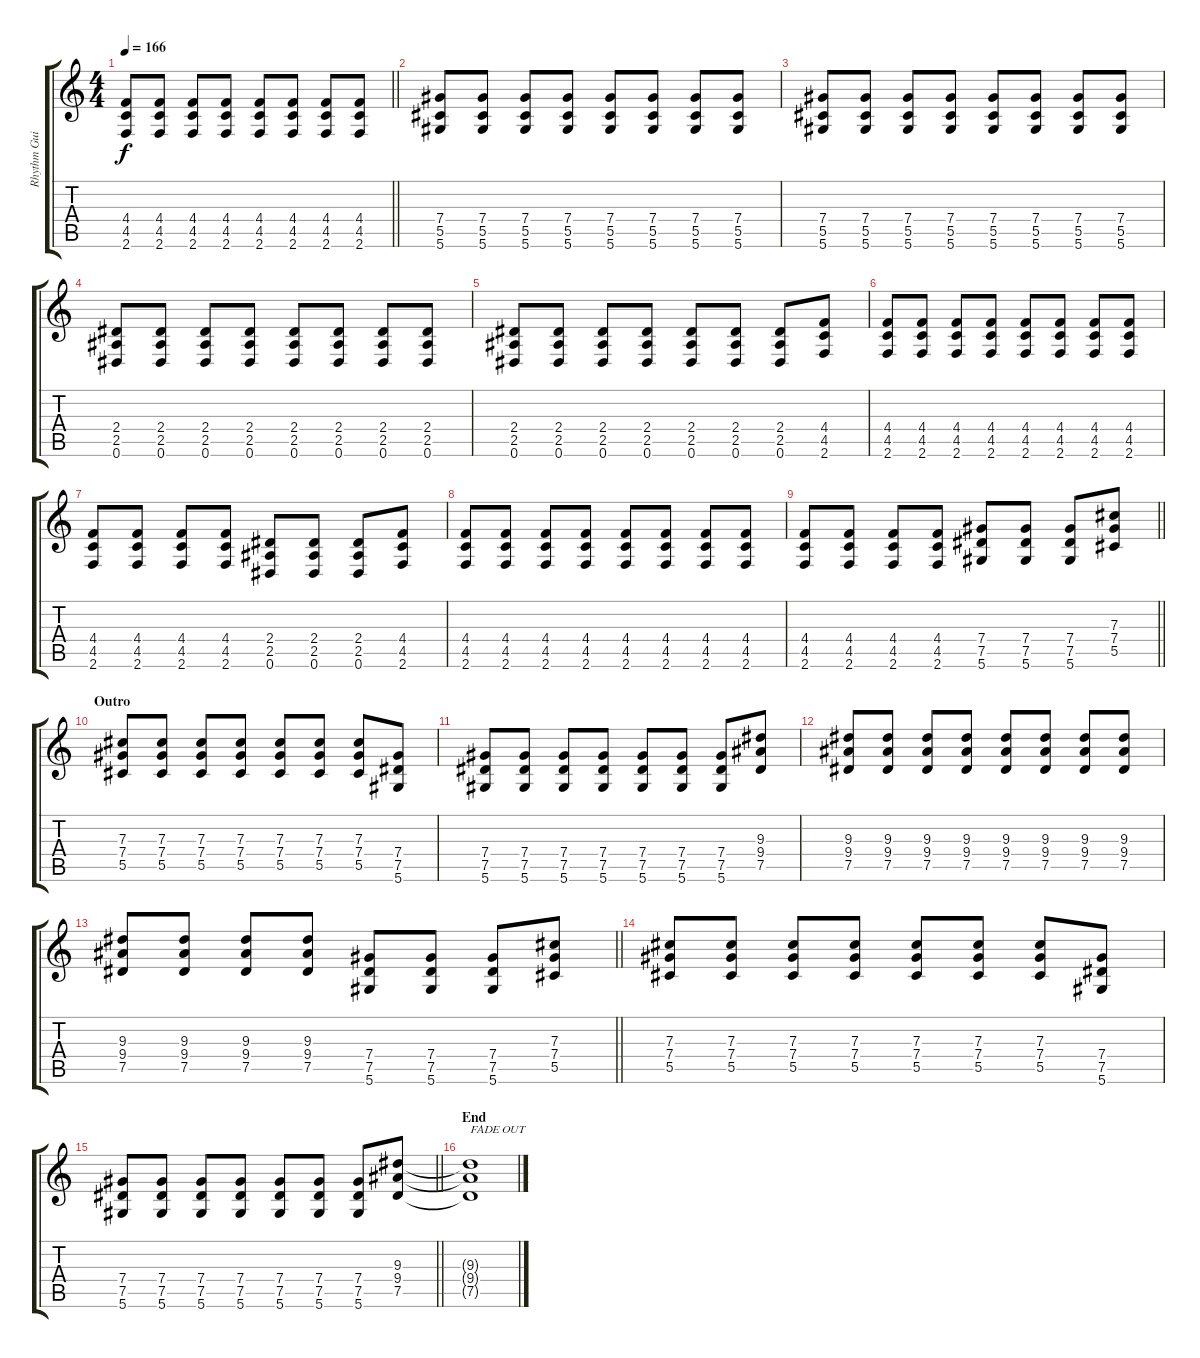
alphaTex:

\track ("Rhythm Guitar" "Rhythm Gui") {instrument overdrivenguitar}
\staff {score tabs}
\tuning (Eb4 Bb3 Gb3 Db3 Ab2 Eb2) {hide}
\ts (4 4)
\tempo 166
\clef g2
\barLineRight lightlight
\ks c
(4.4 4.5 2.6).8{dy f} (4.4 4.5 2.6).8 (4.4 4.5 2.6).8 (4.4 4.5 2.6).8 (4.4 4.5 2.6).8 (4.4 4.5 2.6).8 (4.4 4.5 2.6).8 (4.4 4.5 2.6).8 |
(7.4 5.5 5.6).8 (7.4 5.5 5.6).8 (7.4 5.5 5.6).8 (7.4 5.5 5.6).8 (7.4 5.5 5.6).8 (7.4 5.5 5.6).8 (7.4 5.5 5.6).8 (7.4 5.5 5.6).8 |
(7.4 5.5 5.6).8 (7.4 5.5 5.6).8 (7.4 5.5 5.6).8 (7.4 5.5 5.6).8 (7.4 5.5 5.6).8 (7.4 5.5 5.6).8 (7.4 5.5 5.6).8 (7.4 5.5 5.6).8 |
(2.4 2.5 0.6).8 (2.4 2.5 0.6).8 (2.4 2.5 0.6).8 (2.4 2.5 0.6).8 (2.4 2.5 0.6).8 (2.4 2.5 0.6).8 (2.4 2.5 0.6).8 (2.4 2.5 0.6).8 |
(2.4 2.5 0.6).8 (2.4 2.5 0.6).8 (2.4 2.5 0.6).8 (2.4 2.5 0.6).8 (2.4 2.5 0.6).8 (2.4 2.5 0.6).8 (2.4 2.5 0.6).8 (4.4 4.5 2.6).8 |
(4.4 4.5 2.6).8 (4.4 4.5 2.6).8 (4.4 4.5 2.6).8 (4.4 4.5 2.6).8 (4.4 4.5 2.6).8 (4.4 4.5 2.6).8 (4.4 4.5 2.6).8 (4.4 4.5 2.6).8 |
(4.4 4.5 2.6).8 (4.4 4.5 2.6).8 (4.4 4.5 2.6).8 (4.4 4.5 2.6).8 (2.4 2.5 0.6).8 (2.4 2.5 0.6).8 (2.4 2.5 0.6).8 (4.4 4.5 2.6).8 |
(4.4 4.5 2.6).8 (4.4 4.5 2.6).8 (4.4 4.5 2.6).8 (4.4 4.5 2.6).8 (4.4 4.5 2.6).8 (4.4 4.5 2.6).8 (4.4 4.5 2.6).8 (4.4 4.5 2.6).8 |
\barLineRight lightlight
(4.4 4.5 2.6).8 (4.4 4.5 2.6).8 (4.4 4.5 2.6).8 (4.4 4.5 2.6).8 (7.4 7.5 5.6).8 (7.4 7.5 5.6).8 (7.4 7.5 5.6).8 (7.3 7.4 5.5).8 |
\section ("" "Outro")
(7.3 7.4 5.5).8 (7.3 7.4 5.5).8 (7.3 7.4 5.5).8 (7.3 7.4 5.5).8 (7.3 7.4 5.5).8 (7.3 7.4 5.5).8 (7.3 7.4 5.5).8 (7.4 7.5 5.6).8 |
(7.4 7.5 5.6).8 (7.4 7.5 5.6).8 (7.4 7.5 5.6).8 (7.4 7.5 5.6).8 (7.4 7.5 5.6).8 (7.4 7.5 5.6).8 (7.4 7.5 5.6).8 (9.3 9.4 7.5).8 |
(9.3 9.4 7.5).8 (9.3 9.4 7.5).8 (9.3 9.4 7.5).8 (9.3 9.4 7.5).8 (9.3 9.4 7.5).8 (9.3 9.4 7.5).8 (9.3 9.4 7.5).8 (9.3 9.4 7.5).8 |
\barLineRight lightlight
(9.3 9.4 7.5).8 (9.3 9.4 7.5).8 (9.3 9.4 7.5).8 (9.3 9.4 7.5).8 (7.4 7.5 5.6).8 (7.4 7.5 5.6).8 (7.4 7.5 5.6).8 (7.3 7.4 5.5).8 |
(7.3 7.4 5.5).8 (7.3 7.4 5.5).8 (7.3 7.4 5.5).8 (7.3 7.4 5.5).8 (7.3 7.4 5.5).8 (7.3 7.4 5.5).8 (7.3 7.4 5.5).8 (7.4 7.5 5.6).8 |
\barLineRight lightlight
(7.4 7.5 5.6).8 (7.4 7.5 5.6).8 (7.4 7.5 5.6).8 (7.4 7.5 5.6).8 (7.4 7.5 5.6).8 (7.4 7.5 5.6).8 (7.4 7.5 5.6).8 (9.3 9.4 7.5).8 |
\section ("" "End")
(9.3{t} 9.4{t} 7.5{t}).1{txt "FADE OUT" volume 9}
